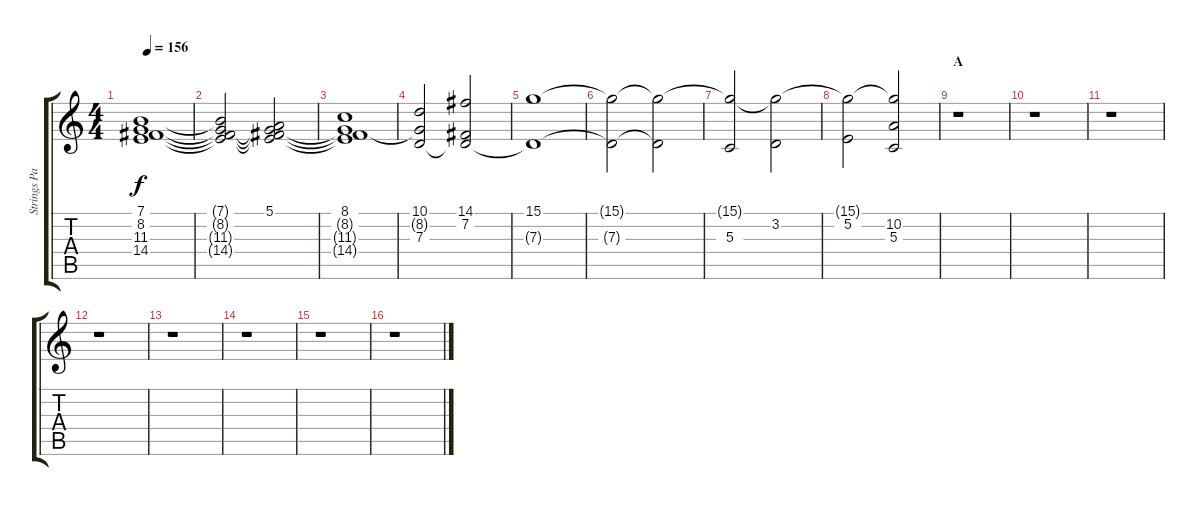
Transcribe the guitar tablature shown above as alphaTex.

\track ("Strings Pad I" "Strings Pa") {instrument stringensemble1}
\staff {score tabs}
\tuning (E4 B3 G3 D3 A2 E2) {hide}
\ts (4 4)
\tempo 156
\clef g2
\ks c
(7.1 8.2 11.3 14.4).1{dy f} |
(7.1{t} 8.2{t} 11.3{t} 14.4{t}).2 (5.1 8.2{t} 11.3{t} 14.4{t}).2 |
(8.1 8.2{t} 11.3{t} 14.4{t}).1 |
(10.1 8.2{t} 7.3).2 (14.1 7.2 7.3{t}).2 |
(15.1 7.3{t}).1 |
(15.1{t} 7.3{t}).2 (15.1{t} 7.3{t}).2 |
(15.1{t} 5.3).2 (15.1{t} 3.2).2 |
(15.1{t} 5.2).2 (15.1{t} 10.2 5.3).2 |
\section ("" "A")
r.1 |
r.1 |
r.1 |
r.1 |
r.1 |
r.1 |
r.1 |
r.1
